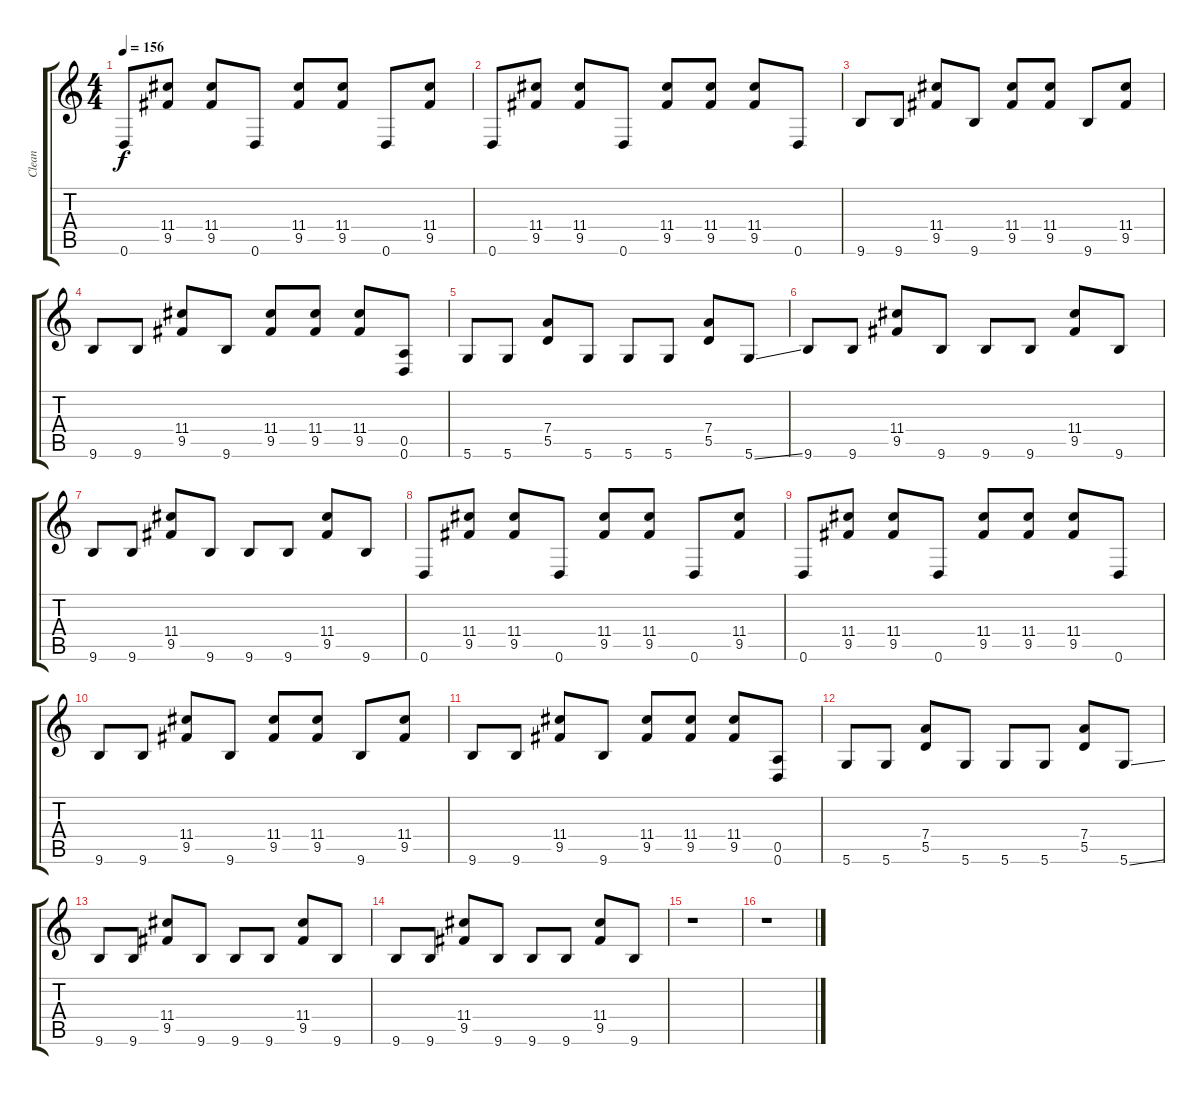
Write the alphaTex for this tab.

\track ("Clean" "Clean") {instrument electricguitarclean}
\staff {score tabs}
\tuning (E4 B3 G3 D3 A2 D2) {hide}
\ts (4 4)
\tempo 156
\clef g2
\ks c
0.6.8{dy f instrument electricguitarclean} (11.4 9.5).8 (11.4 9.5).8 0.6.8 (11.4 9.5).8 (11.4 9.5).8 0.6.8 (11.4 9.5).8 |
0.6.8 (11.4 9.5).8 (11.4 9.5).8 0.6.8 (11.4 9.5).8 (11.4 9.5).8 (11.4 9.5).8 0.6.8 |
9.6.8 9.6.8 (11.4 9.5).8 9.6.8 (11.4 9.5).8 (11.4 9.5).8 9.6.8 (11.4 9.5).8 |
9.6.8 9.6.8 (11.4 9.5).8 9.6.8 (11.4 9.5).8 (11.4 9.5).8 (11.4 9.5).8 (0.5 0.6).8 |
5.6.8 5.6.8 (7.4 5.5).8 5.6.8 5.6.8 5.6.8 (7.4 5.5).8 5.6{ss}.8 |
9.6.8 9.6.8 (11.4 9.5).8 9.6.8 9.6.8 9.6.8 (11.4 9.5).8 9.6.8 |
9.6.8 9.6.8 (11.4 9.5).8 9.6.8 9.6.8 9.6.8 (11.4 9.5).8 9.6.8 |
0.6.8 (11.4 9.5).8 (11.4 9.5).8 0.6.8 (11.4 9.5).8 (11.4 9.5).8 0.6.8 (11.4 9.5).8 |
0.6.8 (11.4 9.5).8 (11.4 9.5).8 0.6.8 (11.4 9.5).8 (11.4 9.5).8 (11.4 9.5).8 0.6.8 |
9.6.8 9.6.8 (11.4 9.5).8 9.6.8 (11.4 9.5).8 (11.4 9.5).8 9.6.8 (11.4 9.5).8 |
9.6.8 9.6.8 (11.4 9.5).8 9.6.8 (11.4 9.5).8 (11.4 9.5).8 (11.4 9.5).8 (0.5 0.6).8 |
5.6.8 5.6.8 (7.4 5.5).8 5.6.8 5.6.8 5.6.8 (7.4 5.5).8 5.6{ss}.8 |
9.6.8 9.6.8 (11.4 9.5).8 9.6.8 9.6.8 9.6.8 (11.4 9.5).8 9.6.8 |
9.6.8 9.6.8 (11.4 9.5).8 9.6.8 9.6.8 9.6.8 (11.4 9.5).8 9.6.8 |
r.1 |
r.1
